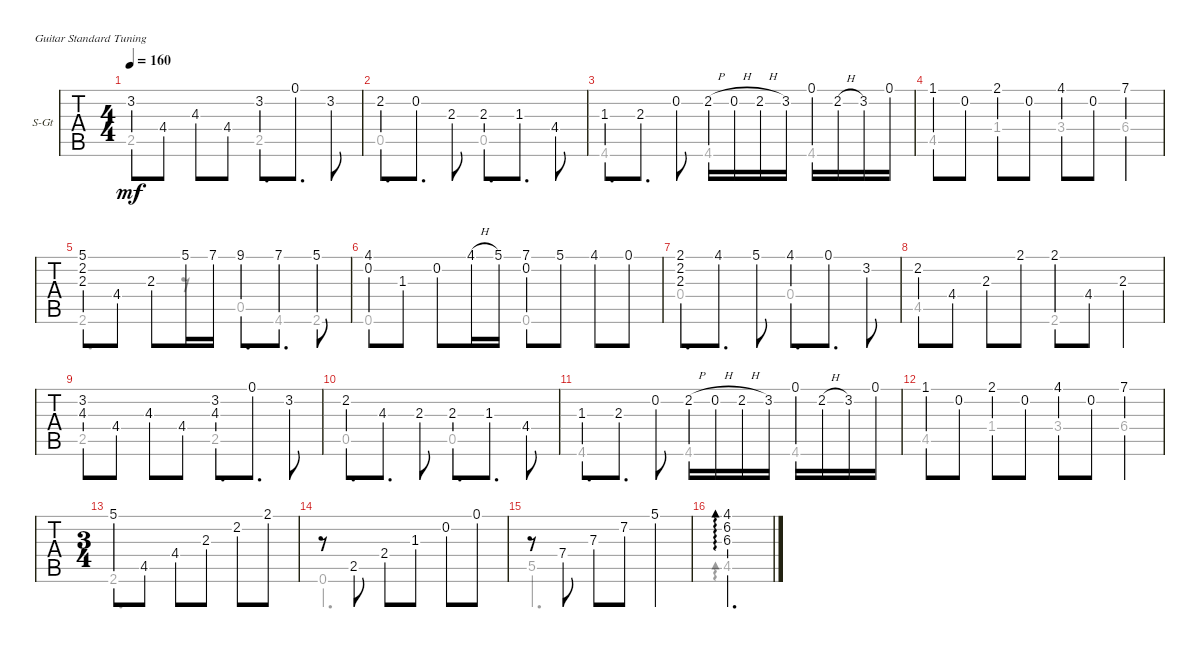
\defaultSystemsLayout 4
\bracketExtendMode groupsimilarinstruments
\firstSystemTrackNameOrientation horizontal
\otherSystemsTrackNameOrientation horizontal
\track ("Steel Guitar" "S-Gt") {instrument acousticguitarsteel}
\staff {tabs}
\tuning (E4 B3 G3 D3 A2 E2)
\voice
\ts (4 4)
\tempo 160
\clef g2
\ks c
3.2.8{dy mf} 4.4.8 4.3.8 4.4.8 3.2.8{d} 0.1.8{d} 3.2.8 |
2.2.8{d} 0.2.8{d} 2.3.8 2.3.8{d} 1.3.8{d} 4.4.8 |
1.3.8{d} 2.3.8{d} 0.2.8 2.2{h}.16 0.2{h}.16 2.2{h}.16 3.2.16 0.1.16 2.2{h}.16 3.2.16 0.1.16 |
1.1.8 0.2.8 2.1.8 0.2.8 4.1.8 0.2.8 7.1.4 |
(5.1 2.2 2.3).8 4.4.8 2.3.8 5.1.16 7.1.16 9.1.8{d} 7.1.8{d} 5.1.8 |
(4.1 0.2).8 1.3.8 0.2.8 4.1{h}.16 5.1.16 (7.1 0.2).8 5.1.8 4.1.8 0.1.8 |
(2.1 2.2 2.3).8{d} 4.1.8{d} 5.1.8 4.1.8{d} 0.1.8{d} 3.2.8 |
2.2.8 4.4.8 2.3.8 2.1.8 2.1.8 4.4.8 2.3.4 |
(3.2 4.3).8 4.4.8 4.3.8 4.4.8 (3.2 4.3).8{d} 0.1.8{d} 3.2.8 |
2.2.8{d} 4.3.8{d} 2.3.8 2.3.8{d} 1.3.8{d} 4.4.8 |
1.3.8{d} 2.3.8{d} 0.2.8 2.2{h}.16 0.2{h}.16 2.2{h}.16 3.2.16 0.1.16 2.2{h}.16 3.2.16 0.1.16 |
1.1.8 0.2.8 2.1.8 0.2.8 4.1.8 0.2.8 7.1.4 |
\ts (3 4)
5.1.8 4.5.8 4.4.8 2.3.8 2.2.8 2.1.8 |
r.8 2.5.8 2.4.8 1.3.8 0.2.8 0.1.8 |
r.8 7.4.8 7.3.8 7.2.8 5.1.4 |
(4.1 6.2 6.3).2{d ad 0}
\voice
\clef g2
\ottava regular
\simile none
\ks c
2.5.2{dy mf} 2.5.2 |
0.5.2 0.5.2 |
4.6.2 4.6.4 4.6.4 |
4.5.4 1.4.4 3.4.4 6.4.4 |
2.6.4{d} r.8 0.5.8{d} 4.6.8{d} 2.6.8 |
0.6.2 0.6.2 |
0.4.2 0.4.2 |
4.5.2 2.6.2 |
2.5.2 2.5.2 |
0.5.2 0.5.2 |
4.6.2 4.6.4 4.6.4 |
4.5.4 1.4.4 3.4.4 6.4.4 |
2.6.2{d} |
0.6.2{d} |
5.5.2{d} |
4.5.2{d ad 0}
